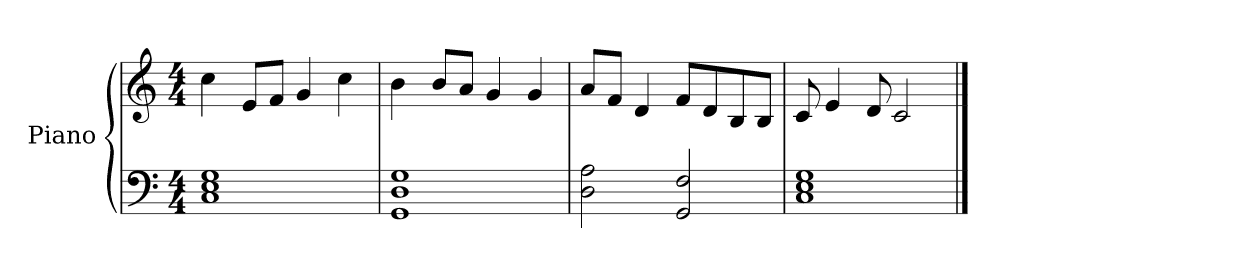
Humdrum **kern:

**kern	**kern
*part2	*part1
*staff2	*staff1
*I"Piano	*I"Piano
*I'Pno	*I'Pno
*clefF4	*clefG2
*k[]	*k[]
*M4/4	*M4/4
=1	=1
1C 1E 1G	4cc\
.	8e/L
.	8f/J
.	4g/
.	4cc\
=2	=2
1GG 1D 1G	4b\
.	8b/L
.	8a/J
.	4g/
.	4g/
=3	=3
2D\ 2A\	8a/L
.	8f/J
.	4d/
2GG/ 2F/	8f/L
.	8d/
.	8B/
.	8B/J
=4	=4
1C 1E 1G	8c/
.	4e/
.	8d/
.	2c/
==	==
*-	*-
